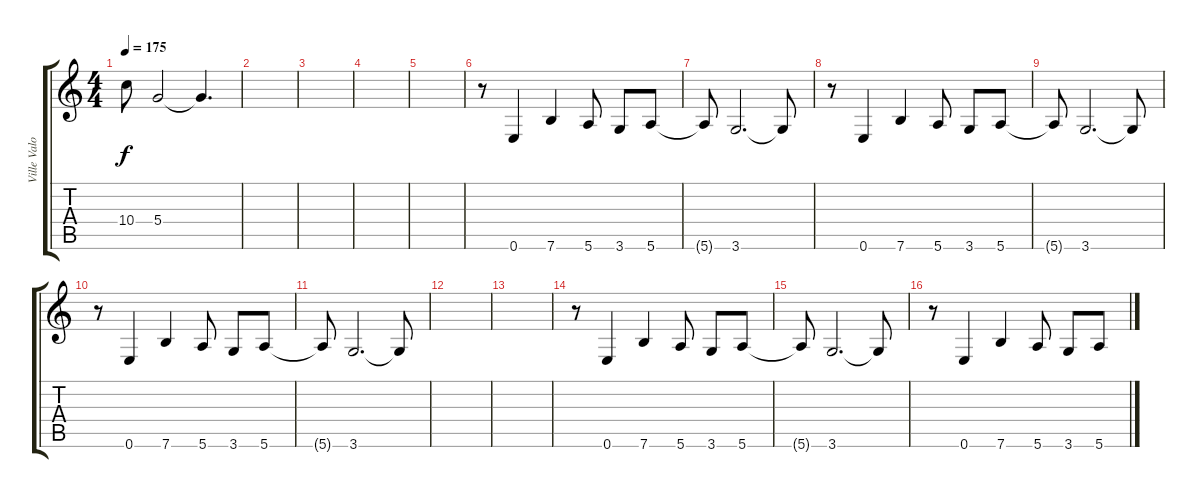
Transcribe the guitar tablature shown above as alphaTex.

\track ("Ville Valo" "Ville Valo") {instrument acousticguitarsteel}
\staff {score tabs}
\tuning (E4 B3 G3 D3 A2 E2) {hide}
\ts (4 4)
\tempo 175
\clef g2
\ks c
10.4.8{dy f} 5.4.2 5.4{t}.4{d} |
|
|
|
|
r.8 0.6.4 7.6.4 5.6.8 3.6.8 5.6.8 |
5.6{t}.8 3.6.2{d} 3.6{t}.8 |
r.8 0.6.4 7.6.4 5.6.8 3.6.8 5.6.8 |
5.6{t}.8 3.6.2{d} 3.6{t}.8 |
r.8 0.6.4 7.6.4 5.6.8 3.6.8 5.6.8 |
5.6{t}.8 3.6.2{d} 3.6{t}.8 |
|
|
r.8 0.6.4 7.6.4 5.6.8 3.6.8 5.6.8 |
5.6{t}.8 3.6.2{d} 3.6{t}.8 |
r.8 0.6.4 7.6.4 5.6.8 3.6.8 5.6.8
